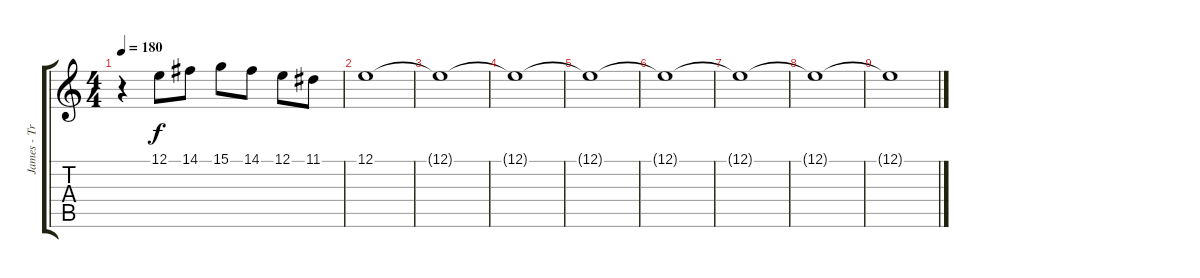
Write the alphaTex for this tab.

\track ("James - Trumpet" "James - Tr") {instrument trumpet}
\staff {score tabs}
\tuning (E4 B3 G3 D3 A2 E2) {hide}
\ts (4 4)
\tempo 180
\clef g2
\ks c
r.4{dy f} 12.1.8 14.1.8 15.1.8 14.1.8 12.1.8 11.1.8 |
12.1.1 |
12.1{t}.1 |
12.1{t}.1 |
12.1{t}.1 |
12.1{t}.1 |
12.1{t}.1 |
12.1{t}.1 |
12.1{t}.1
